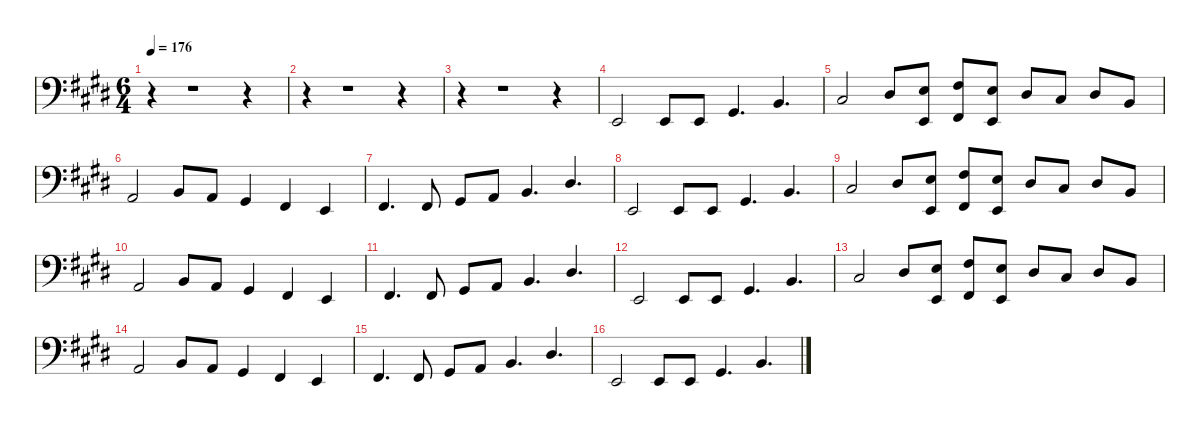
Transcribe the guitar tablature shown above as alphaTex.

\defaultSystemsLayout 4
\hideDynamics
\bracketExtendMode nobrackets
\singleTrackTrackNamePolicy hidden
\multiTrackTrackNamePolicy hidden
\firstSystemTrackNameMode fullname
\firstSystemTrackNameOrientation horizontal
\otherSystemsTrackNameOrientation horizontal
\track ("Strings 2" "vln.") {instrument stringensemble1}
\staff {score}
\tuning (E4 B3 G3 D3 A2 C2)
\ts (6 4)
\tempo 176
\clef f4
\ks e
r.4{dy mf beam Down} r.1{beam Down} r.4{beam Down} |
r.4{beam Down} r.1{beam Down} r.4{beam Down} |
r.4{beam Down} r.1{beam Down} r.4{beam Down} |
4.6{acc forcenatural}.2{beam Up} 4.6{acc forcenatural}.8{beam Up} 4.6{acc forcenatural}.8{beam Up} 8.6{acc #}.4{d beam Up} 11.6{acc forcenatural}.4{d beam Up} |
13.6{acc #}.2{beam Up} 15.6{acc #}.8{beam Up} (7.5{acc forcenatural} 4.6{acc forcenatural}).8{beam Up} (4.4{acc #} 6.6{acc #}).8{beam Up} (7.5{acc forcenatural} 4.6{acc forcenatural}).8{beam Up} 15.6{acc #}.8{beam Up} 13.6{acc #}.8{beam Up} 15.6{acc #}.8{beam Up} 11.6{acc forcenatural}.8{beam Up} |
9.6{acc forcenatural}.2{beam Up} 11.6{acc forcenatural}.8{beam Up} 0.5{acc forcenatural}.8{beam Up} 8.6{acc #}.4{beam Up} 6.6{acc #}.4{beam Up} 4.6{acc forcenatural}.4{beam Up} |
6.6{acc #}.4{d beam Up} 6.6{acc #}.8{beam Up} 8.6{acc #}.8{beam Up} 0.5{acc forcenatural}.8{beam Up} 11.6{acc forcenatural}.4{d beam Up} 15.6{acc #}.4{d beam Up} |
4.6{acc forcenatural}.2{beam Up} 4.6{acc forcenatural}.8{beam Up} 4.6{acc forcenatural}.8{beam Up} 8.6{acc #}.4{d beam Up} 11.6{acc forcenatural}.4{d beam Up} |
13.6{acc #}.2{beam Up} 15.6{acc #}.8{beam Up} (7.5{acc forcenatural} 4.6{acc forcenatural}).8{beam Up} (4.4{acc #} 6.6{acc #}).8{beam Up} (7.5{acc forcenatural} 4.6{acc forcenatural}).8{beam Up} 15.6{acc #}.8{beam Up} 13.6{acc #}.8{beam Up} 15.6{acc #}.8{beam Up} 11.6{acc forcenatural}.8{beam Up} |
9.6{acc forcenatural}.2{beam Up} 11.6{acc forcenatural}.8{beam Up} 0.5{acc forcenatural}.8{beam Up} 8.6{acc #}.4{beam Up} 6.6{acc #}.4{beam Up} 4.6{acc forcenatural}.4{beam Up} |
6.6{acc #}.4{d beam Up} 6.6{acc #}.8{beam Up} 8.6{acc #}.8{beam Up} 0.5{acc forcenatural}.8{beam Up} 11.6{acc forcenatural}.4{d beam Up} 15.6{acc #}.4{d beam Up} |
4.6{acc forcenatural}.2{beam Up} 4.6{acc forcenatural}.8{beam Up} 4.6{acc forcenatural}.8{beam Up} 8.6{acc #}.4{d beam Up} 11.6{acc forcenatural}.4{d beam Up} |
13.6{acc #}.2{beam Up} 15.6{acc #}.8{beam Up} (7.5{acc forcenatural} 4.6{acc forcenatural}).8{beam Up} (4.4{acc #} 6.6{acc #}).8{beam Up} (7.5{acc forcenatural} 4.6{acc forcenatural}).8{beam Up} 15.6{acc #}.8{beam Up} 13.6{acc #}.8{beam Up} 15.6{acc #}.8{beam Up} 11.6{acc forcenatural}.8{beam Up} |
9.6{acc forcenatural}.2{beam Up} 11.6{acc forcenatural}.8{beam Up} 0.5{acc forcenatural}.8{beam Up} 8.6{acc #}.4{beam Up} 6.6{acc #}.4{beam Up} 4.6{acc forcenatural}.4{beam Up} |
6.6{acc #}.4{d beam Up} 6.6{acc #}.8{beam Up} 8.6{acc #}.8{beam Up} 0.5{acc forcenatural}.8{beam Up} 11.6{acc forcenatural}.4{d beam Up} 15.6{acc #}.4{d beam Up} |
4.6{acc forcenatural}.2{beam Up} 4.6{acc forcenatural}.8{beam Up} 4.6{acc forcenatural}.8{beam Up} 8.6{acc #}.4{d beam Up} 11.6{acc forcenatural}.4{d beam Up}
